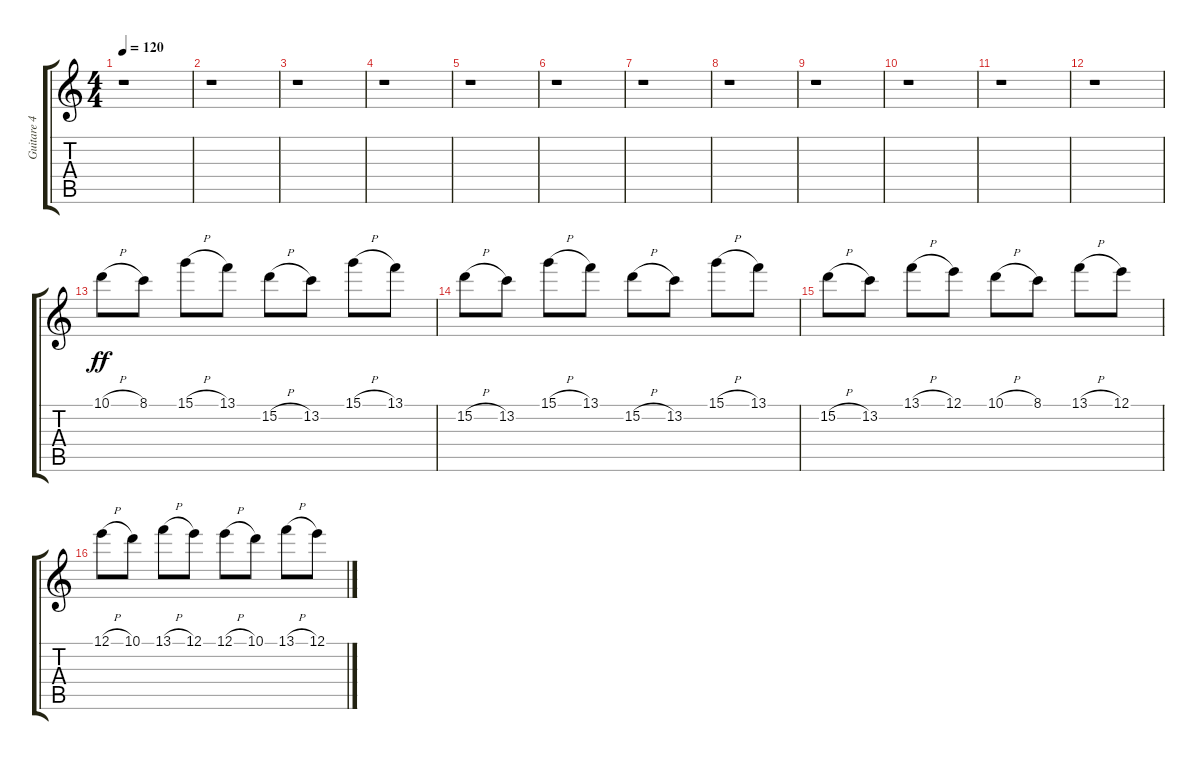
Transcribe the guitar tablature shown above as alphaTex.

\track ("Guitare 4" "Guitare 4") {instrument distortionguitar}
\staff {score tabs}
\tuning (E4 B3 G3 D3 A2 E2) {hide}
\ts (4 4)
\tempo 120
\clef g2
\ks c
r.1{dy ff} |
r.1 |
r.1 |
r.1 |
r.1 |
r.1 |
r.1 |
r.1 |
r.1 |
r.1 |
r.1 |
r.1 |
10.1{h}.8 8.1.8 15.1{h}.8 13.1.8 15.2{h}.8 13.2.8 15.1{h}.8 13.1.8 |
15.2{h}.8 13.2.8 15.1{h}.8 13.1.8 15.2{h}.8 13.2.8 15.1{h}.8 13.1.8 |
15.2{h}.8 13.2.8 13.1{h}.8 12.1.8 10.1{h}.8 8.1.8 13.1{h}.8 12.1.8 |
12.1{h}.8 10.1.8 13.1{h}.8 12.1.8 12.1{h}.8 10.1.8 13.1{h}.8 12.1.8
